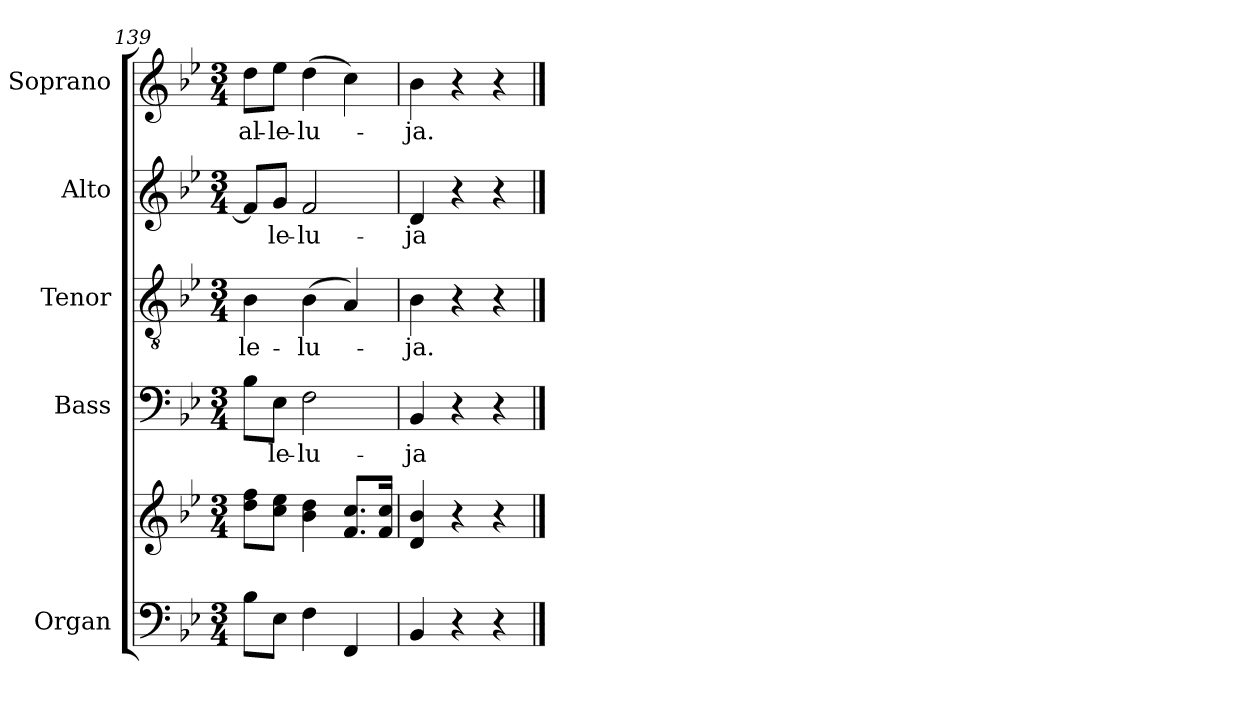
**kern	**kern	**kern	**text	**kern	**text	**kern	**text	**kern	**text
*part5	*part5	*part4	*part4	*part3	*part3	*part2	*part2	*part1	*part1
*staff6	*staff5	*staff4	*staff4	*staff3	*staff3	*staff2	*staff2	*staff1	*staff1
*I"Organ	*	*I"Bass	*	*I"Tenor	*	*I"Alto	*	*I"Soprano	*
*I'Org.	*	*I'B.	*	*I'T.	*	*I'A.	*	*I'S.	*
*clefF4	*clefG2	*clefF4	*	*clefGv2	*	*clefG2	*	*clefG2	*
*	*	*	*	*ITrd7c12	*	*	*	*	*
*k[b-e-]	*k[b-e-]	*k[b-e-]	*	*k[b-e-]	*	*k[b-e-]	*	*k[b-e-]	*
*B-:	*B-:	*B-:	*	*B-:	*	*B-:	*	*B-:	*
*M3/4	*M3/4	*M3/4	*	*M3/4	*	*M3/4	*	*M3/4	*
=139	=139	=139	=139	=139	=139	=139	=139	=139	=139
!	!	!	!	!	!LO:LY:b:color=#000000	!	!	!	!
!	!	!	!	!	!	!	!	!	!LO:LY:b:color=#000000
8B-i\L	8ddi\ 8ffi\L	8B-i\L	.	4BB-i\	-le-	8fi/L]	.	8ddi\L	al-
!	!	!	!LO:LY:b:color=#000000	!	!	!	!	!	!
!	!	!	!	!	!	!	!LO:LY:b:color=#000000	!	!
!	!	!	!	!	!	!	!	!	!LO:LY:b:color=#000000
8E-i\J	8cci\ 8ee-i\J	8E-i\J	-le-	.	.	8gi/J	-le-	8ee-i\J	-le-
!	!	!	!LO:LY:b:color=#000000	!	!	!	!	!	!
!	!	!	!	!	!LO:LY:b:color=#000000	!	!	!	!
!	!	!	!	!	!	!	!LO:LY:b:color=#000000	!	!
!	!	!	!	!	!	!	!	!	!LO:LY:b:color=#000000
4Fi\	4b-i\ 4ddi	2Fi\	-lu-	(4BB-i\	-lu-	2fi/	-lu-	(4ddi\	-lu-
4FFi/	8.fi/ 8.cci/L	.	.	4AAi/)	.	.	.	4cci\)	.
.	16fi/ 16cci/Jk	.	.	.	.	.	.	.	.
=140	=140	=140	=140	=140	=140	=140	=140	=140	=140
!	!	!	!LO:LY:b:color=#000000	!	!	!	!	!	!
!	!	!	!	!	!LO:LY:b:color=#000000	!	!	!	!
!	!	!	!	!	!	!	!LO:LY:b:color=#000000	!	!
!	!	!	!	!	!	!	!	!	!LO:LY:b:color=#000000
4BB-i/	4di/ 4b-i	4BB-i/	-ja	4BB-i\	-ja.	4di/	-ja	4b-i\	-ja.
4r	4r	4r	.	4r	.	4r	.	4r	.
4r	4r	4r	.	4r	.	4r	.	4r	.
==	==	==	==	==	==	==	==	==	==
*-	*-	*-	*-	*-	*-	*-	*-	*-	*-
